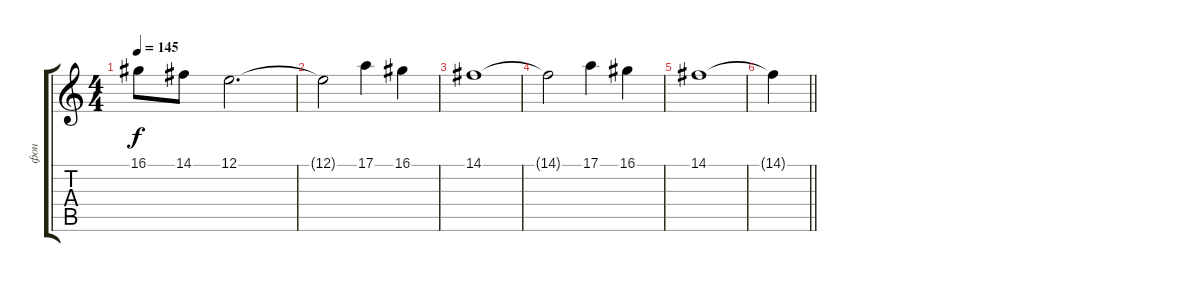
\track ("фон" "фон") {instrument flute}
\staff {score tabs}
\tuning (E4 B3 G3 D3 A2 E2) {hide}
\ts (4 4)
\tempo 145
\clef g2
\ks c
16.1.8{dy f} 14.1.8 12.1.2{d} |
12.1{t}.2 17.1.4 16.1.4 |
14.1.1 |
14.1{t}.2 17.1.4 16.1.4 |
14.1.1 |
\barLineRight lightlight
14.1{t}.4
